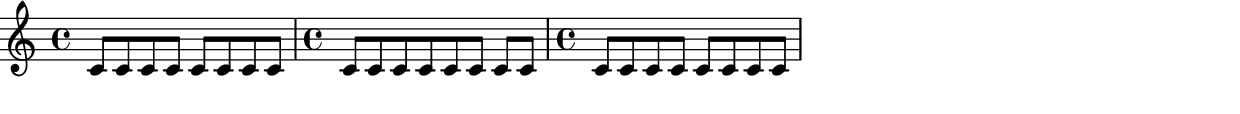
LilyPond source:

%% Generated by lilypond-book.py
%% Options: [exampleindent=10.16\mm,indent=0\mm,line-width=160\mm,quote]
\include "lilypond-book-preamble.ly"


% ****************************************************************
% Start cut-&-pastable-section
% ****************************************************************



\paper {
  indent = 0\mm
  line-width = 160\mm
  % offset the left padding, also add 1mm as lilypond creates cropped
  % images with a little space on the right
  line-width = #(- line-width (* mm  3.000000) (* mm 1))
  line-width = 160\mm - 2.0 * 10.16\mm
  % offset the left padding, also add 1mm as lilypond creates cropped
  % images with a little space on the right
  line-width = #(- line-width (* mm  3.000000) (* mm 1))
}

\layout {
  
}





% ****************************************************************
% ly snippet:
% ****************************************************************
\sourcefileline 1158
\score{
  \relative {
    \repeat unfold 8 { c'8 } |
    \overrideTimeSignatureSettings
      4/4        % timeSignatureFraction
      1/4        % baseMomentFraction
      3,1        % beatStructure
      #'()       % beamExceptions
    \time 4/4
    \repeat unfold 8 { c8 } |
    \revertTimeSignatureSettings 4/4
    \time 4/4
    \repeat unfold 8 { c8 } |
  }
}



% ****************************************************************
% end ly snippet
% ****************************************************************
